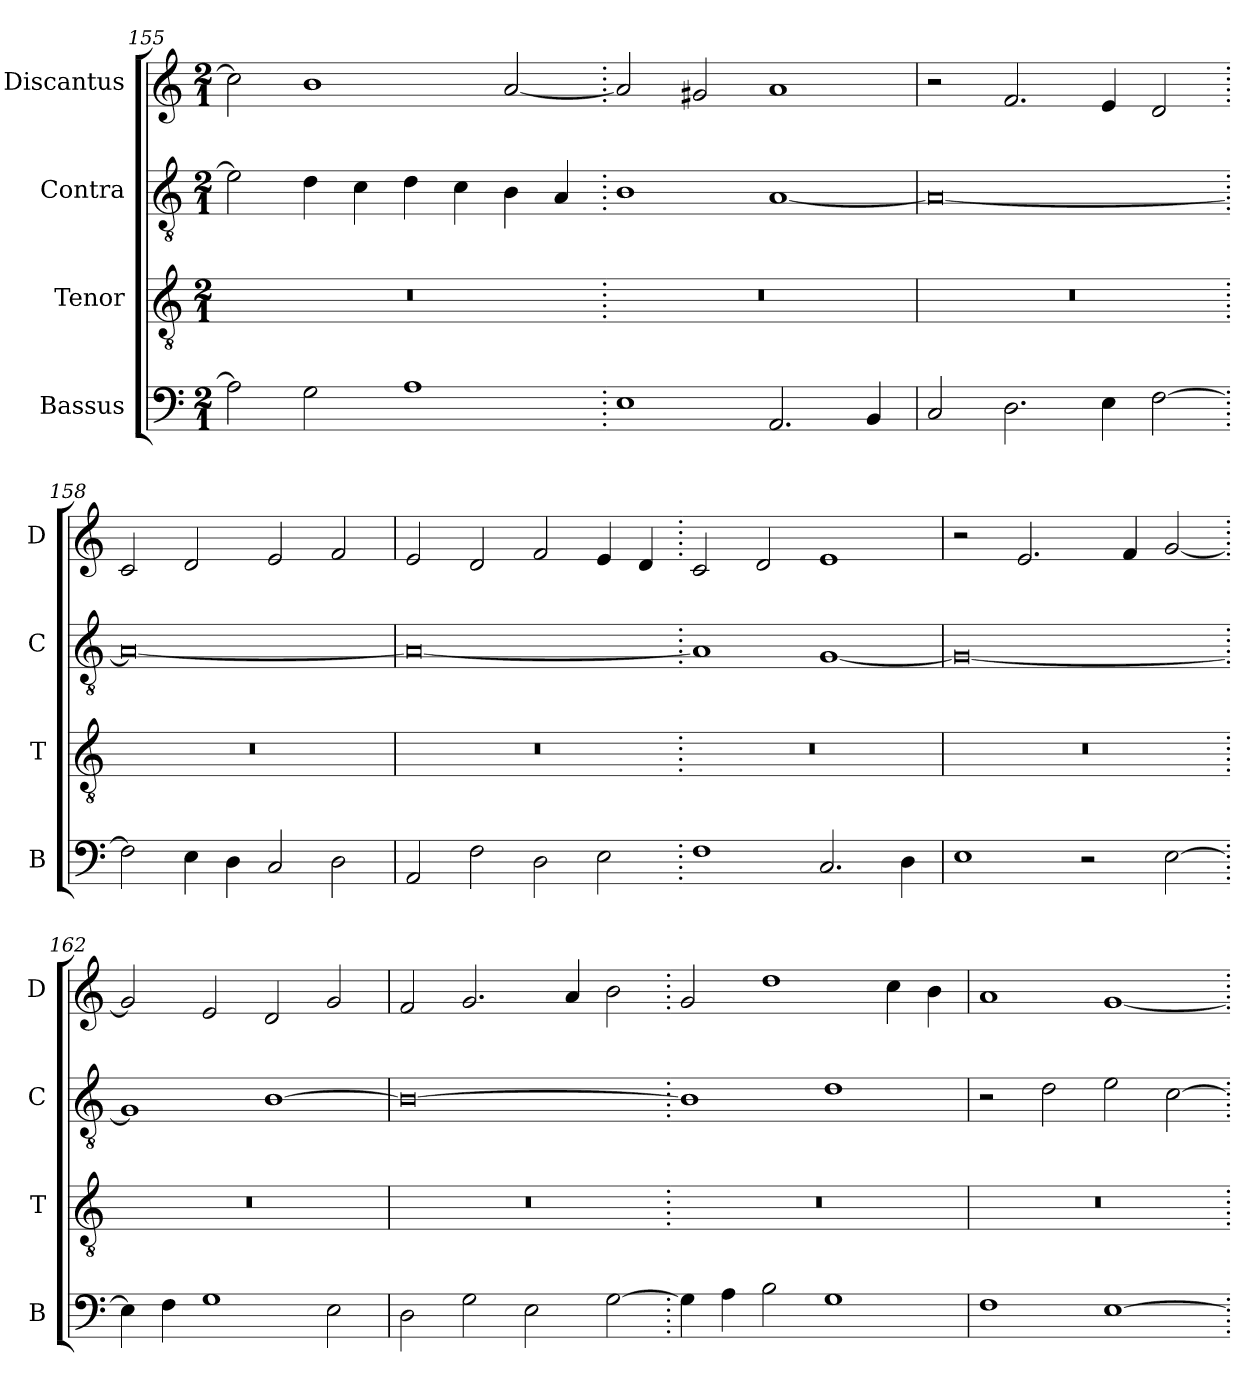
**kern	**kern	**kern	**kern
*part4	*part3	*part2	*part1
*staff4	*staff3	*staff2	*staff1
*I"Bassus	*I"Tenor	*I"Contra	*I"Discantus
*I'B	*I'T	*I'C	*I'D
*clefF4	*clefGv2	*clefGv2	*clefG2
*k[]	*k[]	*k[]	*k[]
*M2/1	*M2/1	*M2/1	*M2/1
=155	=155	=155	=155
2A\]	0r	2e\]	2cc\]
2G\	.	4d\	1b
.	.	4c\	.
1A	.	4d\	.
.	.	4c\	.
.	.	4B\	[2a/
.	.	4A/	.
=156.	=156.	=156.	=156.
1E	0r	1B	2a/]
.	.	.	2g#X/
2.AA/	.	[1A	1a
4BB/	.	.	.
=157	=157	=157	=157
2C/	0r	0A_	2r
2.D\	.	.	2.f
4E\	.	.	4e/
[2F\	.	.	2d/
=158.	=158.	=158.	=158.
2F\]	0r	0A_	2c/
4E\	.	.	2d/
4D\	.	.	.
2C/	.	.	2e/
2D\	.	.	2f/
=159	=159	=159	=159
2AA/	0r	0A_	2e/
2F\	.	.	2d/
2D\	.	.	2f/
2E\	.	.	4e/
.	.	.	4d/
=160.	=160.	=160.	=160.
1F	0r	1A]	2c/
.	.	.	2d/
2.C/	.	[1G	1e
4D\	.	.	.
=161	=161	=161	=161
1E	0r	0G_	2r
.	.	.	2.e/
2r	.	.	.
.	.	.	4f/
[2E\	.	.	[2g/
=162.	=162.	=162.	=162.
4E\]	0r	1G]	2g/]
4F\	.	.	.
1G	.	.	2e/
.	.	[1B	2d/
2E\	.	.	2g/
=163	=163	=163	=163
2D\	0r	0B_	2f/
2G\	.	.	2.g/
2E\	.	.	.
.	.	.	4a/
[2G\	.	.	2b\
=164.	=164.	=164.	=164.
4G\]	0r	1B]	2g/
4A\	.	.	.
2B\	.	.	1dd
1G	.	1d	.
.	.	.	4cc\
.	.	.	4b\
=165	=165	=165	=165
1F	0r	2r	1a
.	.	2d\	.
[1E	.	2e\	[1g
.	.	[2c\	.
=.	=.	=.	=.
*-	*-	*-	*-
